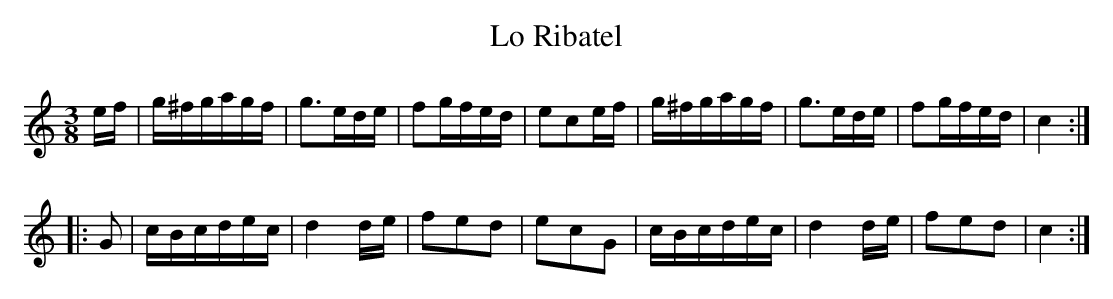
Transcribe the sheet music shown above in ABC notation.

X:1
T:Lo Ribatel
M:3/8
L:1/16
K:C
ef|g^fgagf|g3ede|f2gfed|e2c2ef|\
g^fgagf|g3ede|f2gfed|c4:|
|:G2|cBcdec|d4de|f2e2d2|e2c2G2|\
cBcdec|d4de|f2e2d2|c4:|
